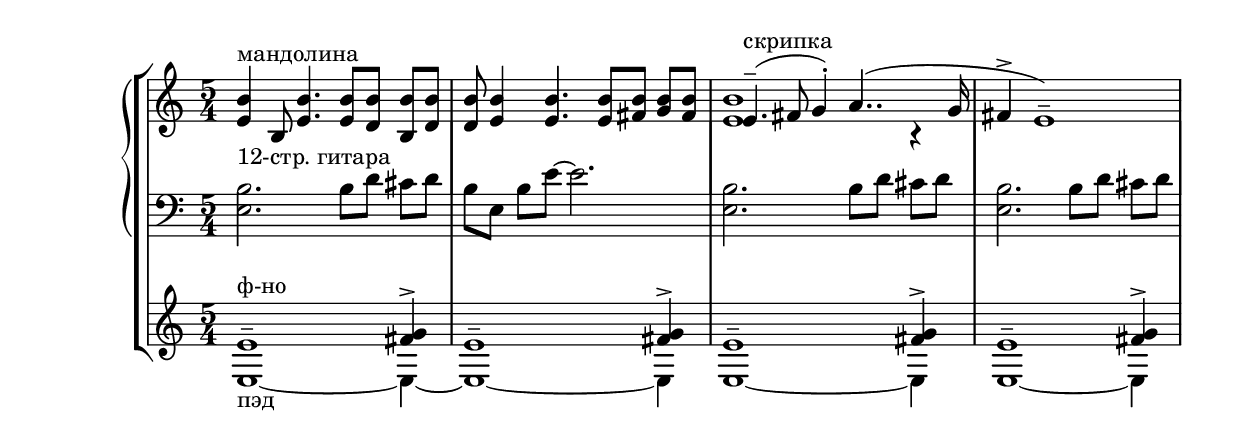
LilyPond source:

\version "2.18.2"
\header {
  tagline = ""  % removed
}
% \include "lilypond-book-preamble.ly"



\parallelMusic #'(
rhMusic
lhMusic
voiceA 
voiceB
) 
% voiceD
% rhMusic
% lhMusic

{

  \time 5/4
  <e b'>^\markup {мандолина} b8 <e b'>4. <e b'>8 <d b'> <b b'> <d b'> |
  \clef bass <e b'>2.^\markup {12-стр. гитара} b'8 d cis d |
  e1--^\markup {ф-но} <fis g>4-> |
  e,1~_\markup {пэд} e4~ |
  %-------------------------

  <d b'>8 <e b'>4 <e b'>4. <e b'>8 <fis b> <g b> <fis b> |
  b8 e, b' e~ e2. |
  e1-- <fis g>4-> |
  e1~ e4 |
  %-------------------------

  << {e4.--(^\markup {скрипка} fis8 g4)-. a4..( g16} \\ {<e b'>1 r4} >> |
 <e, b'>2. b'8 d cis d |
 e1-- <fis g>4-> |
 e1~ e4 |

 %-------------------------
 << { fis4-> e1--)} \\ { s1 s4 } >> |
 <e, b'>2. b'8 d cis d |
 e1-- <fis g>4-> |
 e1~ e4 |

%=========================
 }


\layout { 
  \context {
      \Staff
%     \consists "Pitch_squash_engraver" 
  \consists "Horizontal_bracket_engraver"
    }
  }

\new StaffGroup <<
  \new PianoStaff <<
    \new Staff \relative c' { \rhMusic }
    \new Staff \relative c { \lhMusic }
   >>
  \new Staff 
%    \with {instrumentName = #"Струнные " \consists "Pitch_squash_engraver" } 
<< \relative c' { \voiceA } \\ \relative c' { \voiceB } >>
%  \new Staff 
%    \with {instrumentName = #"Фортепиано "} 
% \relative c { \voiceC } 
%  \new Staff 
%    \with {instrumentName = #"Электрогитара "} 
%    \relative c {\clef bass  \voiceD }
>>

